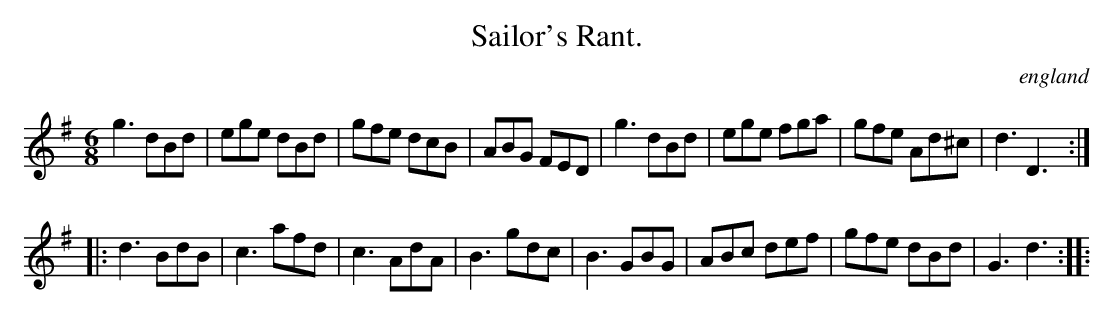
X:1
T:Sailor's Rant.
O:england
M:6/8
L:1/8
K:G
g3 dBd|ege dBd|gfe dcB |ABG FED|\
g3 dBd|ege fga|gfe Ad^c|d3  D3::
d3 BdB|c3  afd|c3  AdA |B3  gdc|\
B3 GBG|ABc def|gfe dBd |G3  d3::
